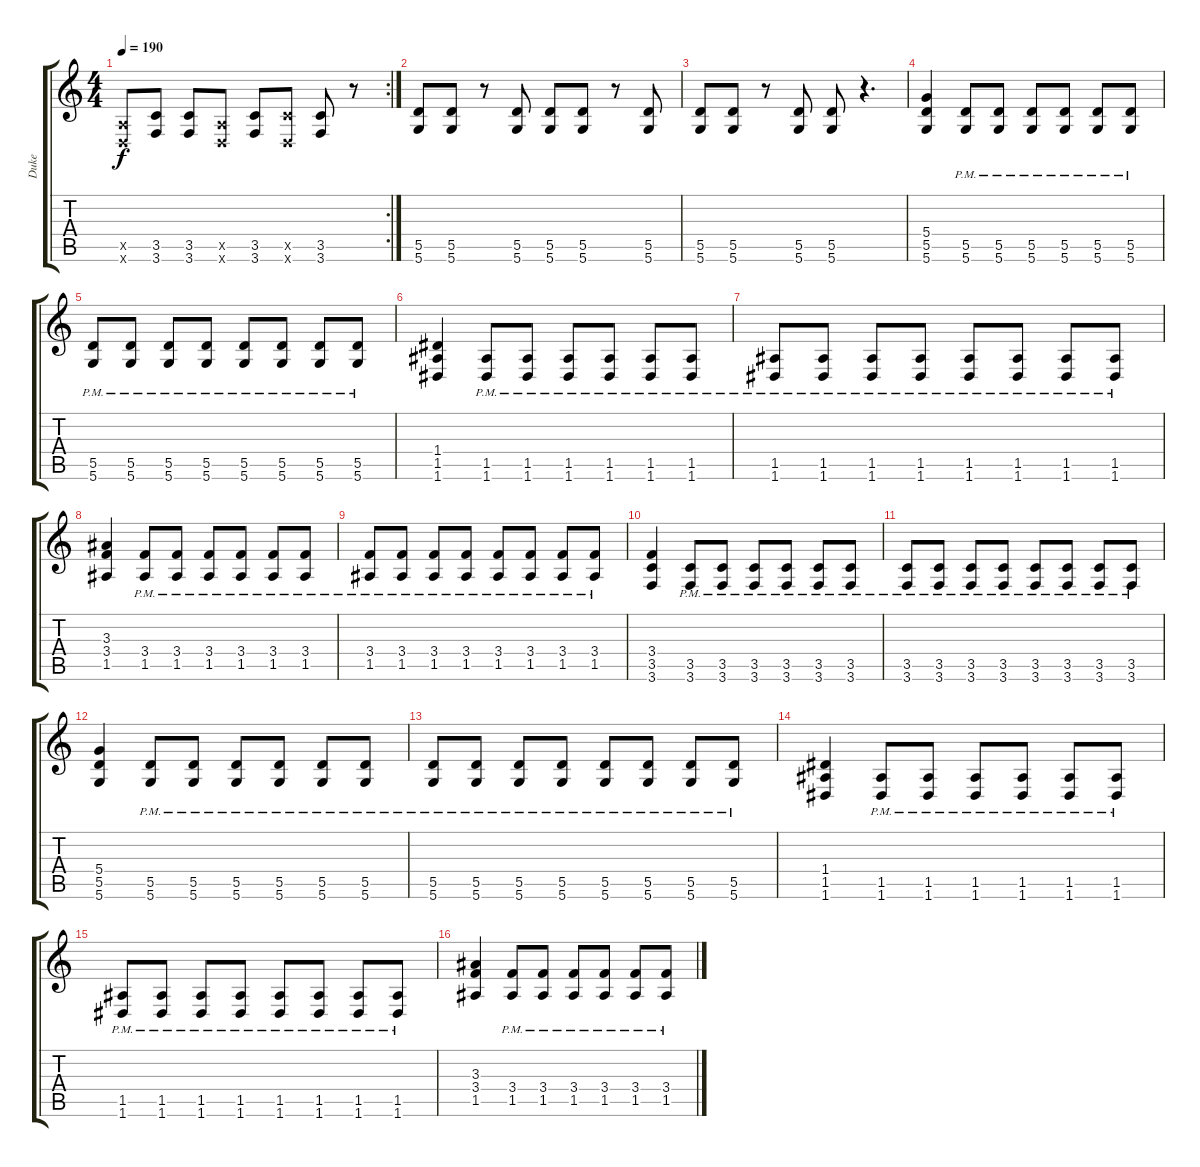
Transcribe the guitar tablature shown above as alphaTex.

\track ("Duke" "Duke") {instrument distortionguitar}
\staff {score tabs}
\tuning (E4 B3 G3 D3 A2 D2) {hide}
\rc 2
\ts (4 4)
\tempo 190
\clef g2
\ks c
(0.5{x} 0.6{x}).8{dy f} (3.5 3.6).8 (3.5 3.6).8 (0.5{x} 0.6{x}).8 (3.5 3.6).8 (3.5{x} 0.6{x}).8 (3.5 3.6).8 r.8 |
(5.5 5.6).8 (5.5 5.6).8 r.8 (5.5 5.6).8 (5.5 5.6).8 (5.5 5.6).8 r.8 (5.5 5.6).8 |
(5.5 5.6).8 (5.5 5.6).8 r.8 (5.5 5.6).8 (5.5 5.6).8 r.4{d} |
(5.4 5.5 5.6).4 (5.5{pm} 5.6{pm}).8 (5.5{pm} 5.6{pm}).8 (5.5{pm} 5.6{pm}).8 (5.5{pm} 5.6{pm}).8 (5.5{pm} 5.6{pm}).8 (5.5{pm} 5.6{pm}).8 |
(5.5{pm} 5.6{pm}).8 (5.5{pm} 5.6{pm}).8 (5.5{pm} 5.6{pm}).8 (5.5{pm} 5.6{pm}).8 (5.5{pm} 5.6{pm}).8 (5.5{pm} 5.6{pm}).8 (5.5{pm} 5.6{pm}).8 (5.5{pm} 5.6{pm}).8 |
(1.4 1.5 1.6).4 (1.5{pm} 1.6{pm}).8 (1.5{pm} 1.6{pm}).8 (1.5{pm} 1.6{pm}).8 (1.5{pm} 1.6{pm}).8 (1.5{pm} 1.6{pm}).8 (1.5{pm} 1.6{pm}).8 |
(1.5{pm} 1.6{pm}).8 (1.5{pm} 1.6{pm}).8 (1.5{pm} 1.6{pm}).8 (1.5{pm} 1.6{pm}).8 (1.5{pm} 1.6{pm}).8 (1.5{pm} 1.6{pm}).8 (1.5{pm} 1.6{pm}).8 (1.5{pm} 1.6{pm}).8 |
(3.3 3.4 1.5).4 (3.4{pm} 1.5{pm}).8 (3.4{pm} 1.5{pm}).8 (3.4{pm} 1.5{pm}).8 (3.4{pm} 1.5{pm}).8 (3.4{pm} 1.5{pm}).8 (3.4{pm} 1.5{pm}).8 |
(3.4{pm} 1.5{pm}).8 (3.4{pm} 1.5{pm}).8 (3.4{pm} 1.5{pm}).8 (3.4{pm} 1.5{pm}).8 (3.4{pm} 1.5{pm}).8 (3.4{pm} 1.5{pm}).8 (3.4{pm} 1.5{pm}).8 (3.4{pm} 1.5{pm}).8 |
(3.4 3.5 3.6).4 (3.5{pm} 3.6{pm}).8 (3.5{pm} 3.6{pm}).8 (3.5{pm} 3.6{pm}).8 (3.5{pm} 3.6{pm}).8 (3.5{pm} 3.6{pm}).8 (3.5{pm} 3.6{pm}).8 |
(3.5{pm} 3.6{pm}).8 (3.5{pm} 3.6{pm}).8 (3.5{pm} 3.6{pm}).8 (3.5{pm} 3.6{pm}).8 (3.5{pm} 3.6{pm}).8 (3.5{pm} 3.6{pm}).8 (3.5{pm} 3.6{pm}).8 (3.5{pm} 3.6{pm}).8 |
(5.4 5.5 5.6).4 (5.5{pm} 5.6{pm}).8 (5.5{pm} 5.6{pm}).8 (5.5{pm} 5.6{pm}).8 (5.5{pm} 5.6{pm}).8 (5.5{pm} 5.6{pm}).8 (5.5{pm} 5.6{pm}).8 |
(5.5{pm} 5.6{pm}).8 (5.5{pm} 5.6{pm}).8 (5.5{pm} 5.6{pm}).8 (5.5{pm} 5.6{pm}).8 (5.5{pm} 5.6{pm}).8 (5.5{pm} 5.6{pm}).8 (5.5{pm} 5.6{pm}).8 (5.5{pm} 5.6{pm}).8 |
(1.4 1.5 1.6).4 (1.5{pm} 1.6{pm}).8 (1.5{pm} 1.6{pm}).8 (1.5{pm} 1.6{pm}).8 (1.5{pm} 1.6{pm}).8 (1.5{pm} 1.6{pm}).8 (1.5{pm} 1.6{pm}).8 |
(1.5{pm} 1.6{pm}).8 (1.5{pm} 1.6{pm}).8 (1.5{pm} 1.6{pm}).8 (1.5{pm} 1.6{pm}).8 (1.5{pm} 1.6{pm}).8 (1.5{pm} 1.6{pm}).8 (1.5{pm} 1.6{pm}).8 (1.5{pm} 1.6{pm}).8 |
(3.3 3.4 1.5).4 (3.4{pm} 1.5{pm}).8 (3.4{pm} 1.5{pm}).8 (3.4{pm} 1.5{pm}).8 (3.4{pm} 1.5{pm}).8 (3.4{pm} 1.5{pm}).8 (3.4{pm} 1.5{pm}).8
